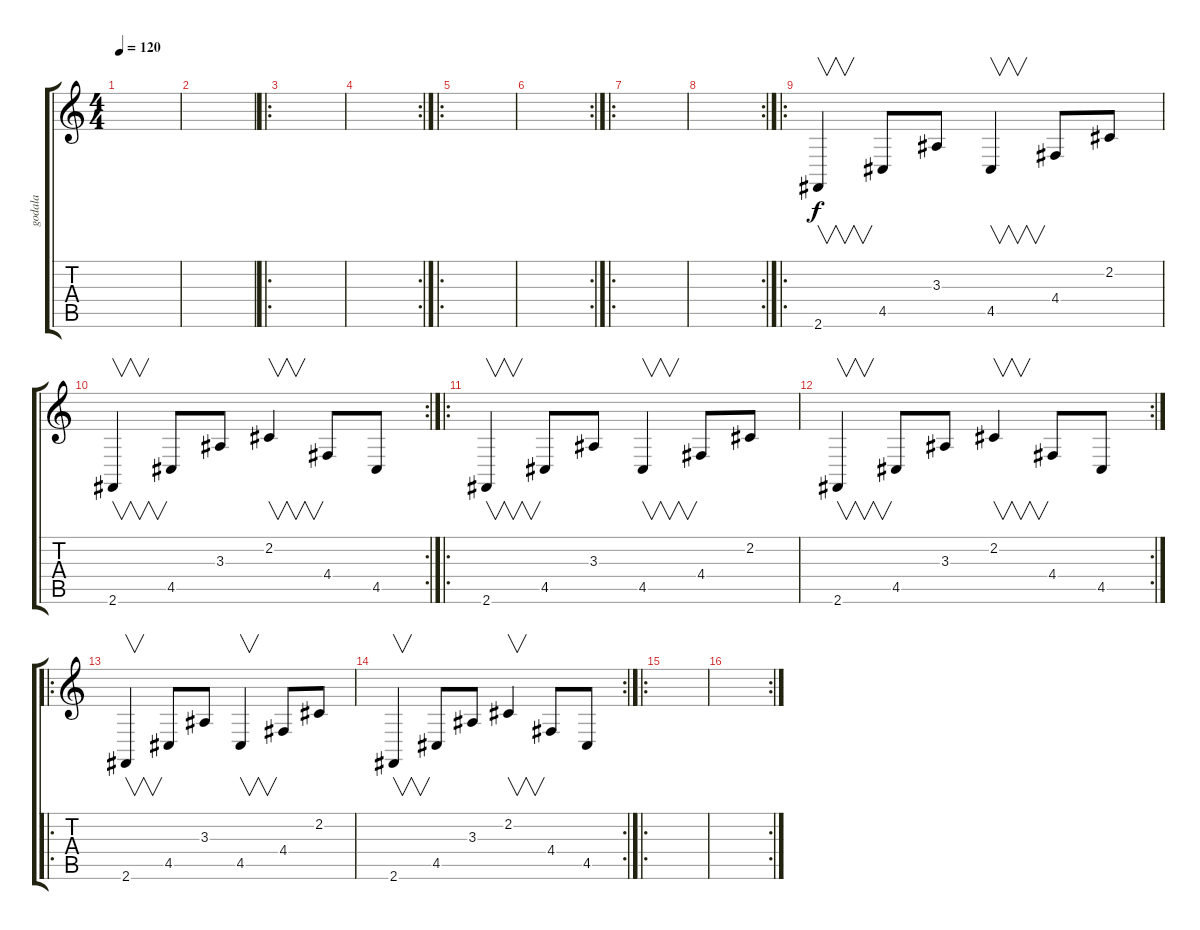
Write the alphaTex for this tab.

\track ("godala" "godala") {instrument stringensemble1}
\staff {score tabs}
\tuning (E4 B3 G3 D3 A2 E2) {hide}
\ts (4 4)
\tempo 120
\clef g2
\ks c
|
|
\ro
|
\rc 2
|
\ro
|
\rc 2
|
\ro
|
\rc 2
|
\ro
2.6.4{v} 4.5.8 3.3.8 4.5.4{v} 4.4.8 2.2.8 |
\rc 2
2.6.4{v} 4.5.8 3.3.8 2.2.4{v} 4.4.8 4.5.8 |
\ro
2.6.4{v} 4.5.8 3.3.8 4.5.4{v} 4.4.8 2.2.8 |
\rc 2
2.6.4{v} 4.5.8 3.3.8 2.2.4{v} 4.4.8 4.5.8 |
\ro
2.6.4{v} 4.5.8 3.3.8 4.5.4{v} 4.4.8 2.2.8 |
\rc 2
2.6.4{v} 4.5.8 3.3.8 2.2.4{v} 4.4.8 4.5.8 |
\ro
|
\rc 2
